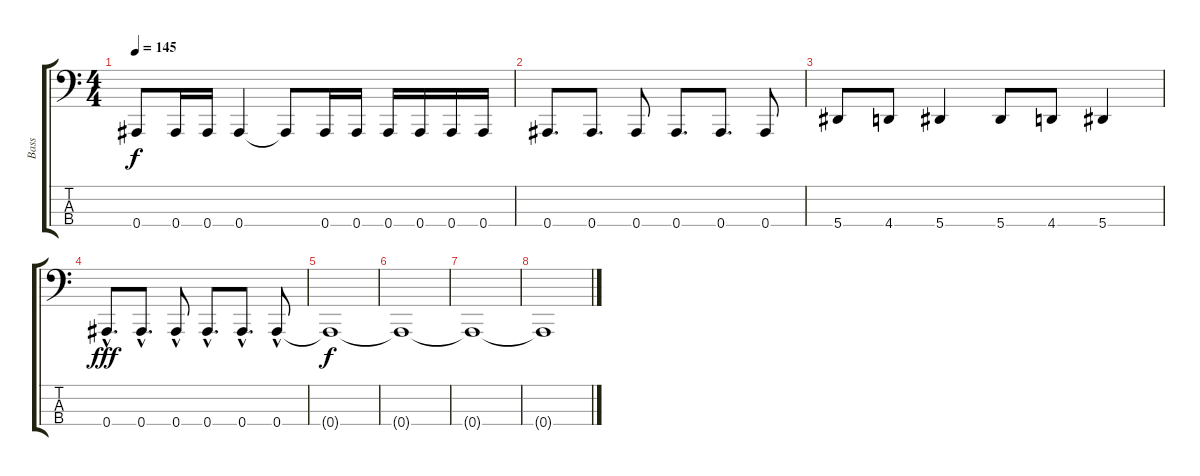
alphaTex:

\track ("Bass" "Bass") {instrument electricbasspick}
\staff {score tabs}
\tuning (Eb2 Bb1 F1 Bb0) {hide}
\ts (4 4)
\tempo 145
\clef f4
\ks c
0.4{t}.8{dy f} 0.4.16 0.4.16 0.4.4 0.4{t}.8 0.4.16 0.4.16 0.4.16 0.4.16 0.4.16 0.4.16 |
0.4.8{d} 0.4.8{d} 0.4.8 0.4.8{d} 0.4.8{d} 0.4.8 |
5.4.8 4.4.8 5.4.4 5.4.8 4.4.8 5.4.4 |
0.4{hac}.8{d dy fff} 0.4{hac}.8{d} 0.4{hac}.8 0.4{hac}.8{d} 0.4{hac}.8{d} 0.4{hac}.8 |
0.4{t}.1{dy f} |
0.4{t}.1 |
0.4{t}.1 |
0.4{t}.1
